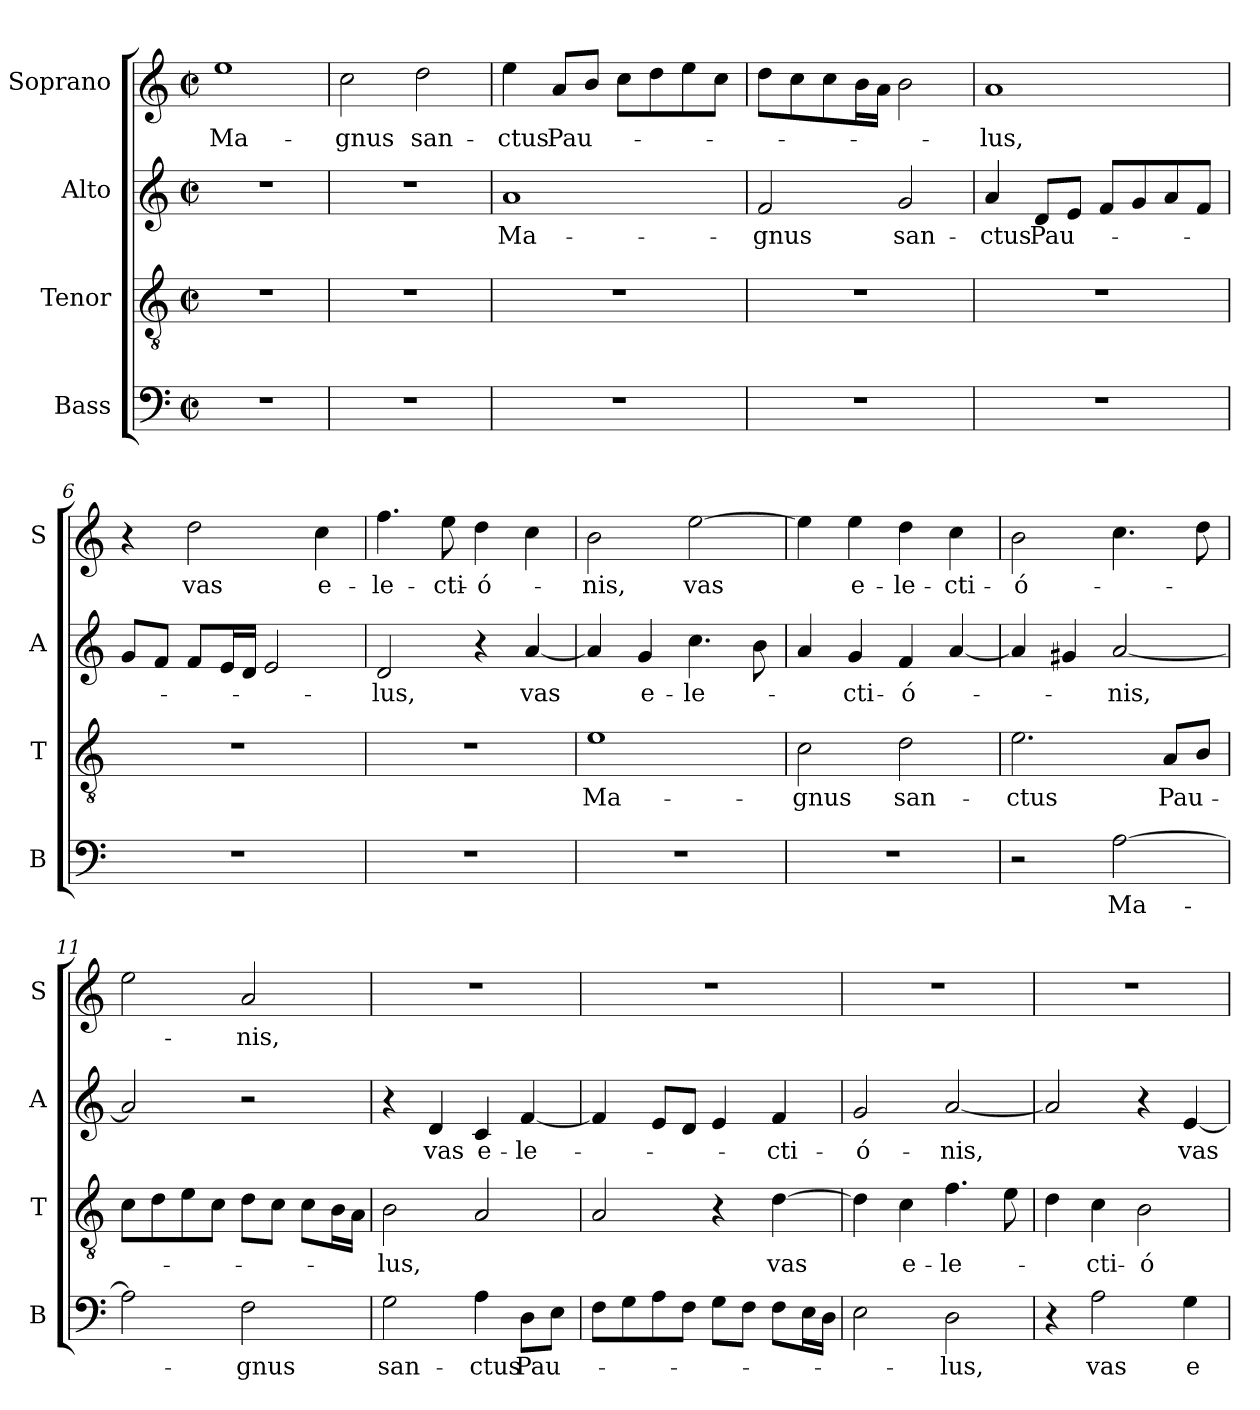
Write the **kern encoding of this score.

**kern	**text	**kern	**text	**kern	**text	**kern	**text
*part4	*part4	*part3	*part3	*part2	*part2	*part1	*part1
*staff4	*staff4	*staff3	*staff3	*staff2	*staff2	*staff1	*staff1
*I"Bass	*	*I"Tenor	*	*I"Alto	*	*I"Soprano	*
*I'B	*	*I'T	*	*I'A	*	*I'S	*
*clefF4	*	*clefGv2	*	*clefG2	*	*clefG2	*
*k[]	*	*k[]	*	*k[]	*	*k[]	*
*a:	*	*a:	*	*a:	*	*a:	*
*M2/2	*	*M2/2	*	*M2/2	*	*M2/2	*
*met(c|)	*	*met(c|)	*	*met(c|)	*	*met(c|)	*
=1	=1	=1	=1	=1	=1	=1	=1
1r	.	1r	.	1r	.	1ee	Ma-
=2	=2	=2	=2	=2	=2	=2	=2
1r	.	1r	.	1r	.	2cc\	-gnus
.	.	.	.	.	.	2dd\	san-
=3	=3	=3	=3	=3	=3	=3	=3
1r	.	1r	.	1a	Ma-	4ee\	-ctus
.	.	.	.	.	.	8a/L	Pau-
.	.	.	.	.	.	8b/J	.
.	.	.	.	.	.	8cc\L	.
.	.	.	.	.	.	8dd\	.
.	.	.	.	.	.	8ee\	.
.	.	.	.	.	.	8cc\J	.
=4	=4	=4	=4	=4	=4	=4	=4
1r	.	1r	.	2f/	-gnus	8dd\L	.
.	.	.	.	.	.	8cc\	.
.	.	.	.	.	.	8cc\	.
.	.	.	.	.	.	16b\L	.
.	.	.	.	.	.	16a\JJ	.
.	.	.	.	2g/	san-	2b\	.
=5	=5	=5	=5	=5	=5	=5	=5
1r	.	1r	.	4a/	-ctus	1a	-lus,
.	.	.	.	8d/L	Pau-	.	.
.	.	.	.	8e/J	.	.	.
.	.	.	.	8f/L	.	.	.
.	.	.	.	8g/	.	.	.
.	.	.	.	8a/	.	.	.
.	.	.	.	8f/J	.	.	.
=6	=6	=6	=6	=6	=6	=6	=6
1r	.	1r	.	8g/L	.	4r	.
.	.	.	.	8f/J	.	.	.
.	.	.	.	8f/L	.	2dd\	vas
.	.	.	.	16e/L	.	.	.
.	.	.	.	16d/JJ	.	.	.
.	.	.	.	2e/	.	.	.
.	.	.	.	.	.	4cc\	e-
!!LO:LB:g=z
=7	=7	=7	=7	=7	=7	=7	=7
1r	.	1r	.	2d/	-lus,	4.ff\	-le-
.	.	.	.	.	.	8ee\	-cti-
.	.	.	.	4r	.	4dd\	-ó-
.	.	.	.	[4a/	vas	4cc\	.
=8	=8	=8	=8	=8	=8	=8	=8
1r	.	1e	Ma-	4a/]	.	2b\	-nis,
.	.	.	.	4g/	e-	.	.
.	.	.	.	4.cc\	-le-	[>2ee\	vas
.	.	.	.	8b\	.	.	.
=9	=9	=9	=9	=9	=9	=9	=9
1r	.	2c\	-gnus	4a/	.	4ee\]	.
.	.	.	.	4g/	-cti-	4ee\	e-
.	.	2d\	san-	4f/	-ó-	4dd\	-le-
.	.	.	.	[4a/	.	4cc\	-cti-
=10	=10	=10	=10	=10	=10	=10	=10
2r	.	2.e\	-ctus	4a/]	.	2b\	-ó-
.	.	.	.	4g#X/	.	.	.
[>2A\	Ma-	.	.	[2a/	-nis,	4.cc\	.
.	.	8A/L	Pau-	.	.	.	.
.	.	8B/J	.	.	.	8dd\	.
=11	=11	=11	=11	=11	=11	=11	=11
2A\]	.	8c\L	.	2a/]	.	2ee\	.
.	.	8d\	.	.	.	.	.
.	.	8e\	.	.	.	.	.
.	.	8c\J	.	.	.	.	.
2F\	-gnus	8d\L	.	2r	.	2a/	-nis,
.	.	8c\J	.	.	.	.	.
.	.	8c\L	.	.	.	.	.
.	.	16B\L	.	.	.	.	.
.	.	16A\JJ	.	.	.	.	.
=12	=12	=12	=12	=12	=12	=12	=12
2G\	san-	2B\	-lus,	4r	.	1r	.
.	.	.	.	4d/	vas	.	.
4A\	-ctus	2A/	.	4c/	e-	.	.
8D\L	Pau-	.	.	[<4f/	-le-	.	.
8E\J	.	.	.	.	.	.	.
!!LO:PB:g=z
=13	=13	=13	=13	=13	=13	=13	=13
8F\L	.	2A/	.	4f/]	.	1r	.
8G\	.	.	.	.	.	.	.
8A\	.	.	.	8e/L	.	.	.
8F\J	.	.	.	8d/J	.	.	.
8G\L	.	4r	.	4e/	.	.	.
8F\J	.	.	.	.	.	.	.
8F\L	.	[>4d\	vas	4f/	-cti-	.	.
16E\L	.	.	.	.	.	.	.
16D\JJ	.	.	.	.	.	.	.
=14	=14	=14	=14	=14	=14	=14	=14
2E\	.	4d\]	.	2g/	-ó-	1r	.
.	.	4c\	e-	.	.	.	.
2D\	-lus,	4.f\	-le-	[<2a/	-nis,	.	.
.	.	8e\	.	.	.	.	.
=15	=15	=15	=15	=15	=15	=15	=15
4r	.	4d\	.	2a/]	.	1r	.
2A\	vas	4c\	-cti-	.	.	.	.
.	.	2B\	-ó-	4r	.	.	.
4G\	e-	.	.	[<4e/	vas	.	.
=	=	=	=	=	=	=	=
*-	*-	*-	*-	*-	*-	*-	*-
